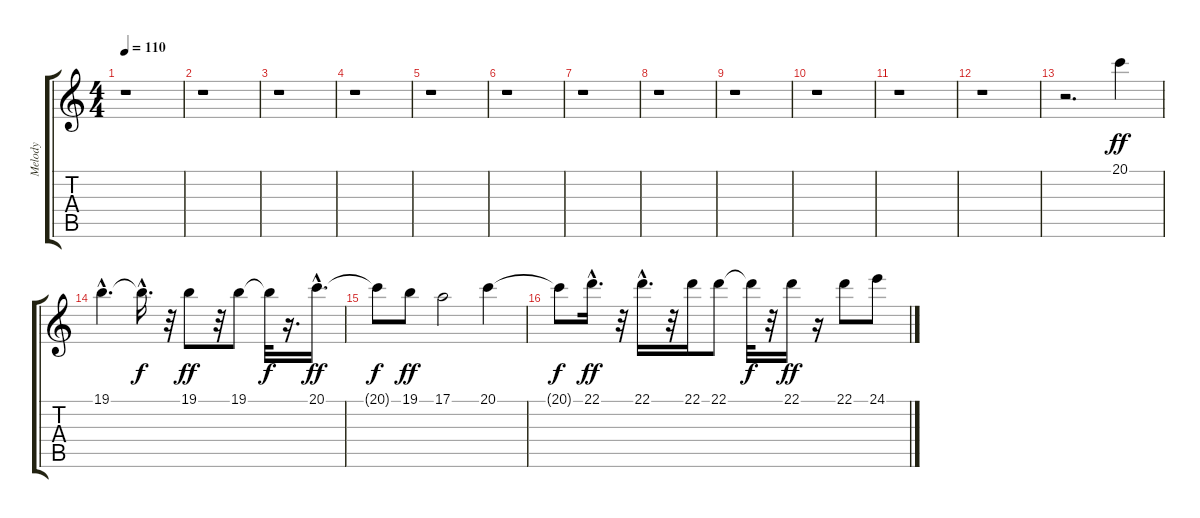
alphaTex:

\track ("Melody" "Melody") {instrument percussiveorgan}
\staff {score tabs}
\tuning (E4 B3 G3 D3 A2 E2) {hide}
\ts (4 4)
\tempo 110
\clef g2
\ks c
r.1{dy f} |
r.1 |
r.1 |
r.1 |
r.1 |
r.1 |
r.1 |
r.1 |
r.1 |
r.1 |
r.1 |
r.1 |
r.2{d} 20.1.4{dy ff} |
19.1{hac}.4{d} 19.1{hac t}.16{d dy f} r.32 19.1.8{dy ff} r.32 19.1.8 19.1{t}.32{dy f} r.16{d} 20.1{hac}.16{d dy ff} |
20.1{t}.8{dy f} 19.1.8{dy ff} 17.1.2 20.1.4 |
20.1{t}.8{dy f} 22.1{hac}.16{d dy ff} r.32 22.1{hac}.16{d} r.32 22.1.16 22.1.8 22.1{t}.32{dy f} r.32 22.1.16{dy ff} r.16 22.1.8 24.1.8
